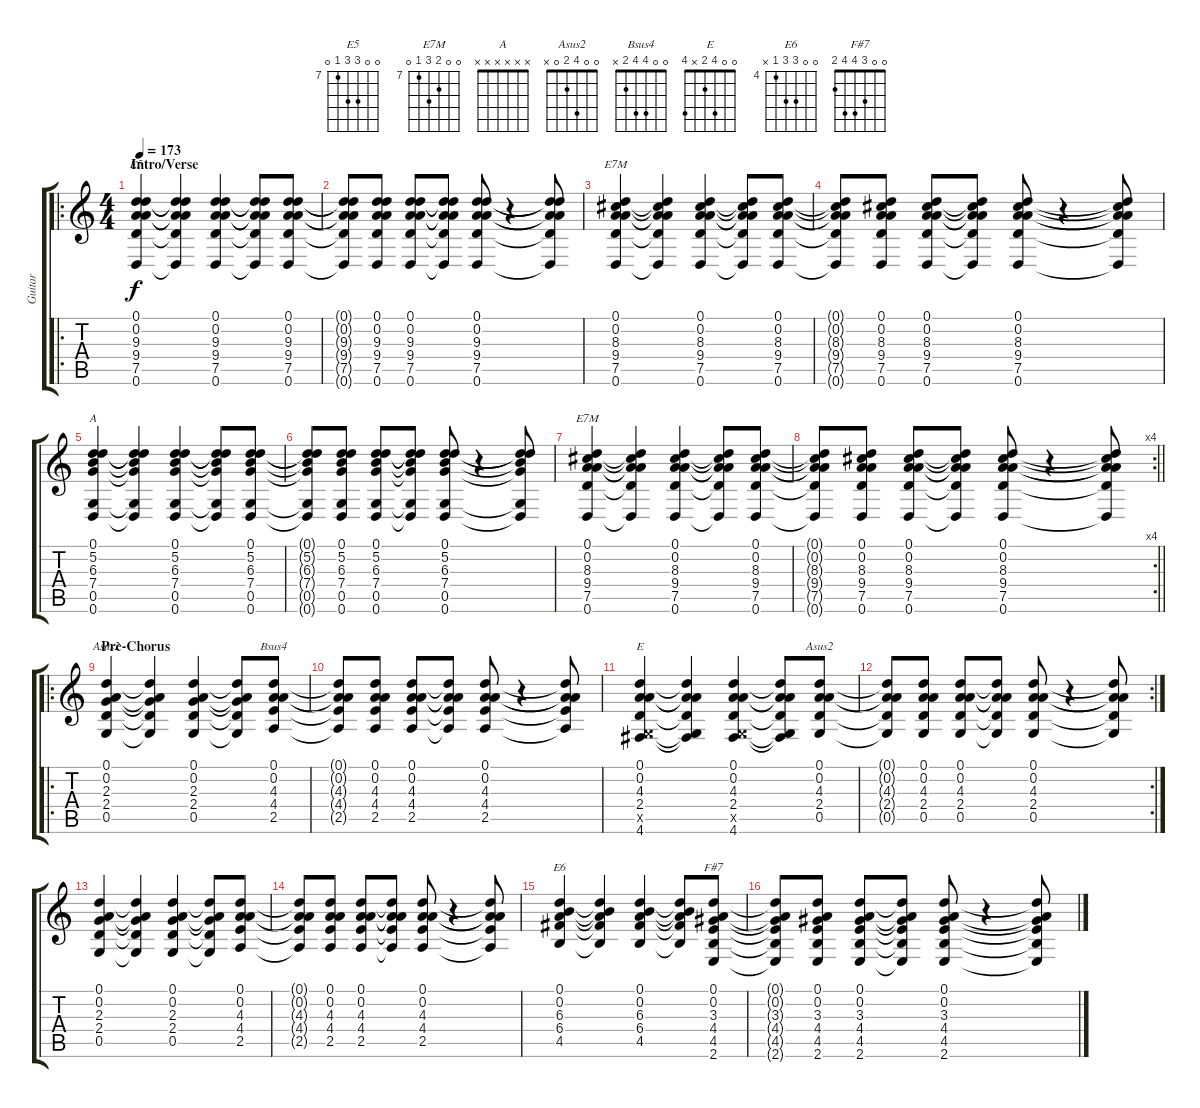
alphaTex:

\track ("Guitar" "Guitar") {instrument acousticguitarsteel}
\staff {score tabs}
\tuning (D4 A3 F3 C3 G2 D2) {hide}
\chord ("E5" 0 0 9 9 7 0) {firstfret 7}
\chord ("E7M" x x x x x x)
\chord ("A" x x x x x x)
\chord ("E7M" 0 0 8 9 7 0) {firstfret 7}
\chord ("Asus2" 0 0 2 2 0 x)
\chord ("Bsus4" 0 0 4 4 2 x)
\chord ("E" 0 0 4 2 x 4)
\chord ("Asus2" 0 0 4 2 0 x)
\chord ("E6" 0 0 6 6 4 x) {firstfret 4}
\chord ("F#7" 0 0 3 4 4 2)
\ro
\ts (4 4)
\section ("" "Intro/Verse")
\tempo 173
\clef g2
\ks c
(0.1 0.2 9.3 9.4 7.5 0.6).4{ch "E5" dy f instrument acousticguitarsteel} (0.1{t} 0.2{t} 9.3{t} 9.4{t} 7.5{t} 0.6{t}).4 (0.1 0.2 9.3 9.4 7.5 0.6).4 (0.1{t} 0.2{t} 9.3{t} 9.4{t} 7.5{t} 0.6{t}).8 (0.1 0.2 9.3 9.4 7.5 0.6).8 |
(0.1{t} 0.2{t} 9.3{t} 9.4{t} 7.5{t} 0.6{t}).8 (0.1 0.2 9.3 9.4 7.5 0.6).8 (0.1 0.2 9.3 9.4 7.5 0.6).8 (0.1{t} 0.2{t} 9.3{t} 9.4{t} 7.5{t} 0.6{t}).8 (0.1 0.2 9.3 9.4 7.5 0.6).8 r.4 (0.1{t} 0.2{t} 9.3{t} 9.4{t} 7.5{t} 0.6{t}).8 |
(0.1 0.2 8.3 9.4 7.5 0.6).4{ch "E7M"} (0.1{t} 0.2{t} 8.3{t} 9.4{t} 7.5{t} 0.6{t}).4 (0.1 0.2 8.3 9.4 7.5 0.6).4 (0.1{t} 0.2{t} 8.3{t} 9.4{t} 7.5{t} 0.6{t}).8 (0.1 0.2 8.3 9.4 7.5 0.6).8 |
(0.1{t} 0.2{t} 8.3{t} 9.4{t} 7.5{t} 0.6{t}).8 (0.1 0.2 8.3 9.4 7.5 0.6).8 (0.1 0.2 8.3 9.4 7.5 0.6).8 (0.1{t} 0.2{t} 8.3{t} 9.4{t} 7.5{t} 0.6{t}).8 (0.1 0.2 8.3 9.4 7.5 0.6).8 r.4 (0.1{t} 0.2{t} 8.3{t} 9.4{t} 7.5{t} 0.6{t}).8 |
(0.1 5.2 6.3 7.4 0.5 0.6).4{ch "A"} (0.1{t} 5.2{t} 6.3{t} 7.4{t} 0.5{t} 0.6{t}).4 (0.1 5.2 6.3 7.4 0.5 0.6).4 (0.1{t} 5.2{t} 6.3{t} 7.4{t} 0.5{t} 0.6{t}).8 (0.1 5.2 6.3 7.4 0.5 0.6).8 |
(0.1{t} 5.2{t} 6.3{t} 7.4{t} 0.5{t} 0.6{t}).8 (0.1 5.2 6.3 7.4 0.5 0.6).8 (0.1 5.2 6.3 7.4 0.5 0.6).8 (0.1{t} 5.2{t} 6.3{t} 7.4{t} 0.5{t} 0.6{t}).8 (0.1 5.2 6.3 7.4 0.5 0.6).8 r.4 (0.1{t} 5.2{t} 6.3{t} 7.4{t} 0.5{t} 0.6{t}).8 |
(0.1 0.2 8.3 9.4 7.5 0.6).4{ch "E7M"} (0.1{t} 0.2{t} 8.3{t} 9.4{t} 7.5{t} 0.6{t}).4 (0.1 0.2 8.3 9.4 7.5 0.6).4 (0.1{t} 0.2{t} 8.3{t} 9.4{t} 7.5{t} 0.6{t}).8 (0.1 0.2 8.3 9.4 7.5 0.6).8 |
\rc 4
\barLineRight lightlight
(0.1{t} 0.2{t} 8.3{t} 9.4{t} 7.5{t} 0.6{t}).8 (0.1 0.2 8.3 9.4 7.5 0.6).8 (0.1 0.2 8.3 9.4 7.5 0.6).8 (0.1{t} 0.2{t} 8.3{t} 9.4{t} 7.5{t} 0.6{t}).8 (0.1 0.2 8.3 9.4 7.5 0.6).8 r.4 (0.1{t} 0.2{t} 8.3{t} 9.4{t} 7.5{t} 0.6{t}).8 |
\ro
\section ("" "Pre-Chorus")
(0.1 0.2 2.3 2.4 0.5).4{ch "Asus2"} (0.1{t} 0.2{t} 2.3{t} 2.4{t} 0.5{t}).4 (0.1 0.2 2.3 2.4 0.5).4 (0.1{t} 0.2{t} 2.3{t} 2.4{t} 0.5{t}).8 (0.1 0.2 4.3 4.4 2.5).8{ch "Bsus4"} |
(0.1{t} 0.2{t} 4.3{t} 4.4{t} 2.5{t}).8 (0.1 0.2 4.3 4.4 2.5).8 (0.1 0.2 4.3 4.4 2.5).8 (0.1{t} 0.2{t} 4.3{t} 4.4{t} 2.5{t}).8 (0.1 0.2 4.3 4.4 2.5).8 r.4 (0.1{t} 0.2{t} 4.3{t} 4.4{t} 2.5{t}).8 |
(0.1 0.2 4.3 2.4 0.5{x} 4.6).4{ch "E"} (0.1{t} 0.2{t} 4.3{t} 2.4{t} 0.5{t} 4.6{t}).4 (0.1 0.2 4.3 2.4 0.5{x} 4.6).4 (0.1{t} 0.2{t} 4.3{t} 2.4{t} 0.5{t} 4.6{t}).8 (0.1 0.2 4.3 2.4 0.5).8{ch "Asus2"} |
\rc 2
(0.1{t} 0.2{t} 4.3{t} 2.4{t} 0.5{t}).8 (0.1 0.2 4.3 2.4 0.5).8 (0.1 0.2 4.3 2.4 0.5).8 (0.1{t} 0.2{t} 4.3{t} 2.4{t} 0.5{t}).8 (0.1 0.2 4.3 2.4 0.5).8 r.4 (0.1{t} 0.2{t} 4.3{t} 2.4{t} 0.5{t}).8 |
(0.1 0.2 2.3 2.4 0.5).4 (0.1{t} 0.2{t} 2.3{t} 2.4{t} 0.5{t}).4 (0.1 0.2 2.3 2.4 0.5).4 (0.1{t} 0.2{t} 2.3{t} 2.4{t} 0.5{t}).8 (0.1 0.2 4.3 4.4 2.5).8 |
(0.1{t} 0.2{t} 4.3{t} 4.4{t} 2.5{t}).8 (0.1 0.2 4.3 4.4 2.5).8 (0.1 0.2 4.3 4.4 2.5).8 (0.1{t} 0.2{t} 4.3{t} 4.4{t} 2.5{t}).8 (0.1 0.2 4.3 4.4 2.5).8 r.4 (0.1{t} 0.2{t} 4.3{t} 4.4{t} 2.5{t}).8 |
(0.1 0.2 6.3 6.4 4.5).4{ch "E6"} (0.1{t} 0.2{t} 6.3{t} 6.4{t} 4.5{t}).4 (0.1 0.2 6.3 6.4 4.5).4 (0.1{t} 0.2{t} 6.3{t} 6.4{t} 4.5{t}).8 (0.1 0.2 3.3 4.4 4.5 2.6).8{ch "F#7"} |
(0.1{t} 0.2{t} 3.3{t} 4.4{t} 4.5{t} 2.6{t}).8 (0.1 0.2 3.3 4.4 4.5 2.6).8 (0.1 0.2 3.3 4.4 4.5 2.6).8 (0.1{t} 0.2{t} 3.3{t} 4.4{t} 4.5{t} 2.6{t}).8 (0.1 0.2 3.3 4.4 4.5 2.6).8 r.4 (0.1{t} 0.2{t} 3.3{t} 4.4{t} 4.5{t} 2.6{t}).8
